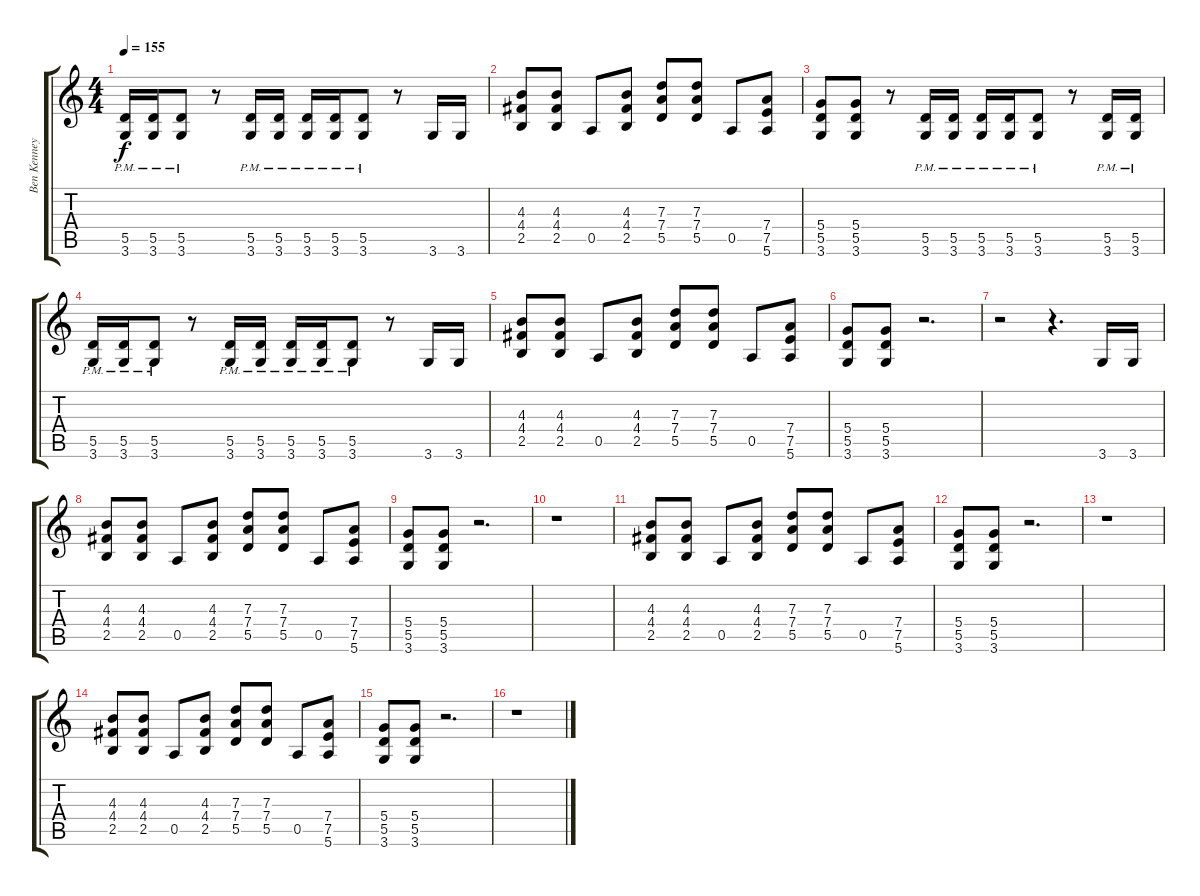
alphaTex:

\track ("Ben Kenney" "Ben Kenney") {instrument distortionguitar}
\staff {score tabs}
\tuning (E4 B3 G3 D3 A2 E2) {hide}
\ts (4 4)
\tempo 155
\clef g2
\ks c
(5.5 3.6{pm}).16{dy f} (5.5 3.6{pm}).16 (5.5 3.6{pm}).8 r.8 (5.5 3.6{pm}).16 (5.5 3.6{pm}).16 (5.5 3.6{pm}).16 (5.5 3.6{pm}).16 (5.5 3.6{pm}).8 r.8 3.6.16 3.6.16 |
(4.3 4.4 2.5).8 (4.3 4.4 2.5).8 0.5.8 (4.3 4.4 2.5).8 (7.3 7.4 5.5).8 (7.3 7.4 5.5).8 0.5.8 (7.4 7.5 5.6).8 |
(5.4 5.5 3.6).8 (5.4 5.5 3.6).8 r.8 (5.5 3.6{pm}).16 (5.5 3.6{pm}).16 (5.5 3.6{pm}).16 (5.5 3.6{pm}).16 (5.5 3.6{pm}).8 r.8 (5.5 3.6{pm}).16 (5.5 3.6{pm}).16 |
(5.5 3.6{pm}).16 (5.5 3.6{pm}).16 (5.5 3.6{pm}).8 r.8 (5.5 3.6{pm}).16 (5.5 3.6{pm}).16 (5.5 3.6{pm}).16 (5.5 3.6{pm}).16 (5.5 3.6{pm}).8 r.8 3.6.16 3.6.16 |
(4.3 4.4 2.5).8 (4.3 4.4 2.5).8 0.5.8 (4.3 4.4 2.5).8 (7.3 7.4 5.5).8 (7.3 7.4 5.5).8 0.5.8 (7.4 7.5 5.6).8 |
(5.4 5.5 3.6).8 (5.4 5.5 3.6).8 r.2{d} |
r.2 r.4{d} 3.6.16 3.6.16 |
(4.3 4.4 2.5).8 (4.3 4.4 2.5).8 0.5.8 (4.3 4.4 2.5).8 (7.3 7.4 5.5).8 (7.3 7.4 5.5).8 0.5.8 (7.4 7.5 5.6).8 |
(5.4 5.5 3.6).8 (5.4 5.5 3.6).8 r.2{d} |
r.1 |
(4.3 4.4 2.5).8 (4.3 4.4 2.5).8 0.5.8 (4.3 4.4 2.5).8 (7.3 7.4 5.5).8 (7.3 7.4 5.5).8 0.5.8 (7.4 7.5 5.6).8 |
(5.4 5.5 3.6).8 (5.4 5.5 3.6).8 r.2{d} |
r.1 |
(4.3 4.4 2.5).8 (4.3 4.4 2.5).8 0.5.8 (4.3 4.4 2.5).8 (7.3 7.4 5.5).8 (7.3 7.4 5.5).8 0.5.8 (7.4 7.5 5.6).8 |
(5.4 5.5 3.6).8 (5.4 5.5 3.6).8 r.2{d} |
r.1
